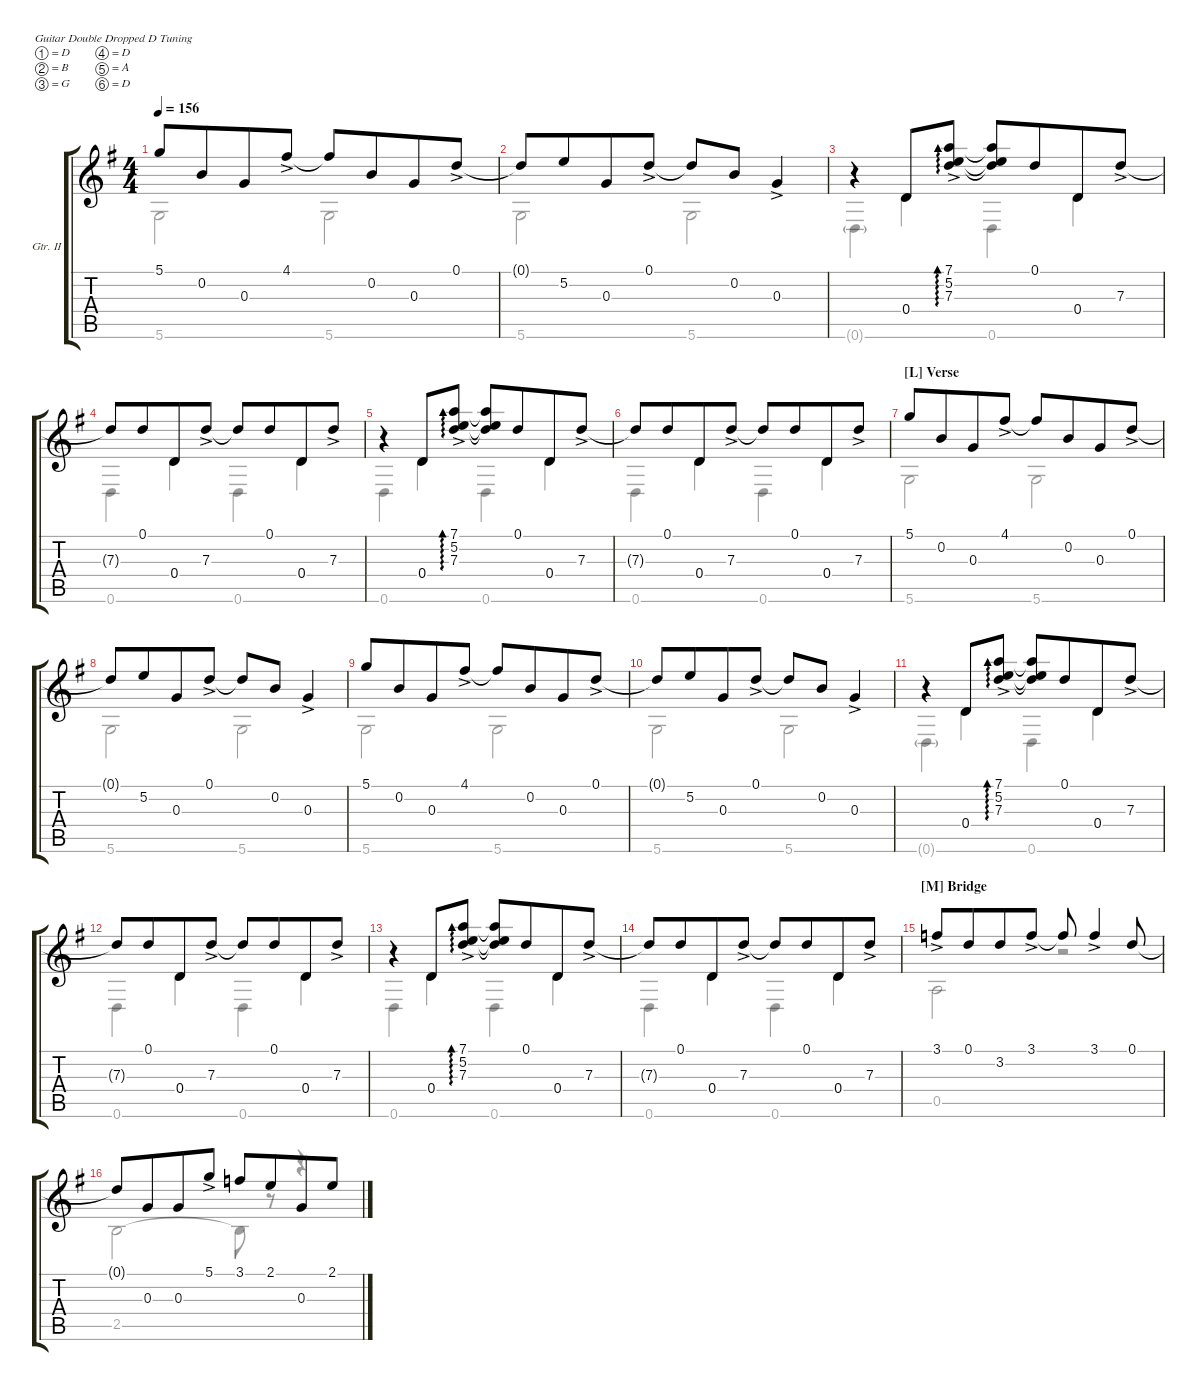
\defaultSystemsLayout 4
\hideDynamics
\bracketExtendMode groupsimilarinstruments
\firstSystemTrackNameOrientation horizontal
\otherSystemsTrackNameOrientation horizontal
\track ("Guitar II" "Gtr. II") {instrument acousticguitarsteel}
\staff {score tabs}
\tuning (D4 B3 G3 D3 A2 D2)
\voice
\ts (4 4)
\tempo 156
\clef g2
\ks g
5.1.8{dy mp} 0.2.8{beam merge} 0.3.8 4.1{ac}.8 4.1{t}.8 0.2.8{beam merge} 0.3.8 0.1{ac}.8 |
0.1{t}.8 5.2.8{beam merge} 0.3.8 0.1{ac}.8 0.1{t}.8 0.2.8 0.3{ac}.4 |
r.4 0.4.8 (7.3{ac} 5.2{ac} 7.1{ac}).8{ad 0} (7.1{t} 5.2{t} 7.3{t}).8 0.1.8{beam merge} 0.4.8 7.3{ac}.8 |
7.3{t}.8 0.1.8{beam merge} 0.4.8 7.3{ac}.8 7.3{t}.8 0.1.8{beam merge} 0.4.8 7.3{ac}.8 |
r.4 0.4.8 (7.3{ac} 5.2{ac} 7.1{ac}).8{ad 0} (7.1{t} 5.2{t} 7.3{t}).8 0.1.8{beam merge} 0.4.8 7.3{ac}.8 |
7.3{t}.8 0.1.8{beam merge} 0.4.8 7.3{ac}.8 7.3{t}.8 0.1.8{beam merge} 0.4.8 7.3{ac}.8 |
\section ("L" "Verse")
5.1.8 0.2.8{beam merge} 0.3.8 4.1{ac}.8 4.1{t}.8 0.2.8{beam merge} 0.3.8 0.1{ac}.8 |
0.1{t}.8 5.2.8{beam merge} 0.3.8 0.1{ac}.8 0.1{t}.8 0.2.8 0.3{ac}.4 |
5.1.8 0.2.8{beam merge} 0.3.8 4.1{ac}.8 4.1{t}.8 0.2.8{beam merge} 0.3.8 0.1{ac}.8 |
0.1{t}.8 5.2.8{beam merge} 0.3.8 0.1{ac}.8 0.1{t}.8 0.2.8 0.3{ac}.4 |
r.4 0.4.8 (7.3{ac} 5.2{ac} 7.1{ac}).8{ad 0} (7.1{t} 5.2{t} 7.3{t}).8 0.1.8{beam merge} 0.4.8 7.3{ac}.8 |
7.3{t}.8 0.1.8{beam merge} 0.4.8 7.3{ac}.8 7.3{t}.8 0.1.8{beam merge} 0.4.8 7.3{ac}.8 |
r.4 0.4.8 (7.3{ac} 5.2{ac} 7.1{ac}).8{ad 0} (7.1{t} 5.2{t} 7.3{t}).8 0.1.8{beam merge} 0.4.8 7.3{ac}.8 |
7.3{t}.8 0.1.8{beam merge} 0.4.8 7.3{ac}.8 7.3{t}.8 0.1.8{beam merge} 0.4.8 7.3{ac}.8 |
\section ("M" "Bridge")
3.1{ac}.8 0.1.8{beam merge} 3.2.8 3.1{ac}.8 3.1{t}.8 3.1{ac}.4 0.1.8 |
0.1{t}.8 0.3.8{beam merge} 0.3.8 5.1{ac}.8 3.1.8 2.1.8{beam merge} 0.3.8 2.1.8
\voice
\clef g2
\ottava regular
\simile none
\ks g
5.6.2{dy mp} 5.6.2 |
5.6.2 5.6.2 |
0.6{g}.4 0.4.4 0.6.4 0.4.4 |
0.6.4 0.4.4 0.6.4 0.4.4 |
0.6.4 0.4.4 0.6.4 0.4.4 |
0.6.4 0.4.4 0.6.4 0.4.4 |
5.6.2 5.6.2 |
5.6.2 5.6.2 |
5.6.2 5.6.2 |
5.6.2 5.6.2 |
0.6{g}.4 0.4.4 0.6.4 0.4.4 |
0.6.4 0.4.4 0.6.4 0.4.4 |
0.6.4 0.4.4 0.6.4 0.4.4 |
0.6.4 0.4.4 0.6.4 0.4.4 |
0.5.2 r.2 |
2.5.2 2.5{t}.8 r.8 r.4
